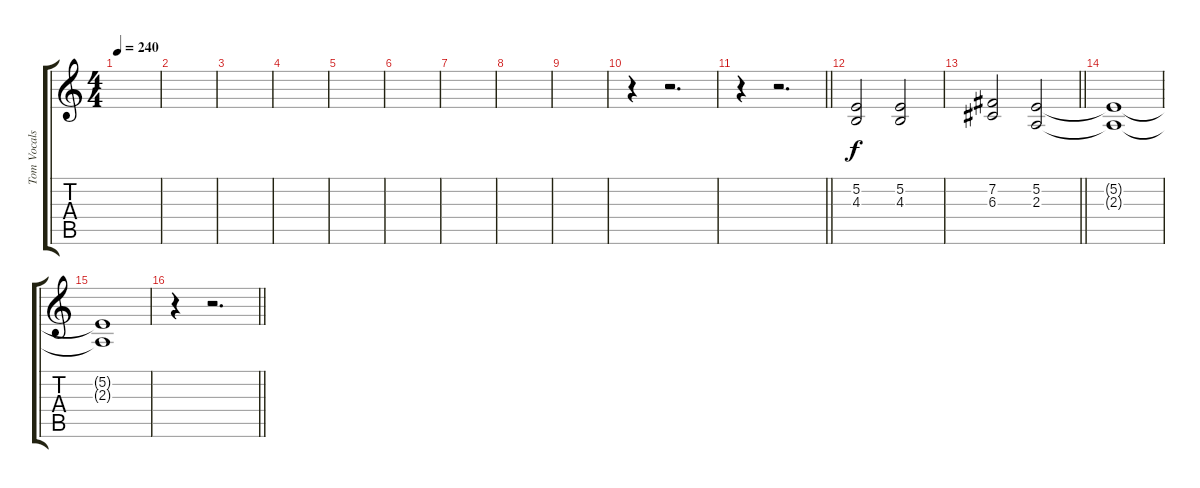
\track ("Tom Vocals" "Tom Vocals") {instrument clarinet}
\staff {score tabs}
\tuning (E4 B3 G3 D3 A2 E2) {hide}
\ts (4 4)
\tempo 240
\clef g2
\ks c
|
|
|
|
|
|
|
|
|
r.4 r.2{d} |
\barLineRight lightlight
r.4 r.2{d} |
(5.2 4.3).2 (5.2 4.3).2 |
\barLineRight lightlight
(7.2 6.3).2 (5.2 2.3).2 |
(5.2{t} 2.3{t}).1 |
(5.2{t} 2.3{t}).1 |
\barLineRight lightlight
r.4 r.2{d}
